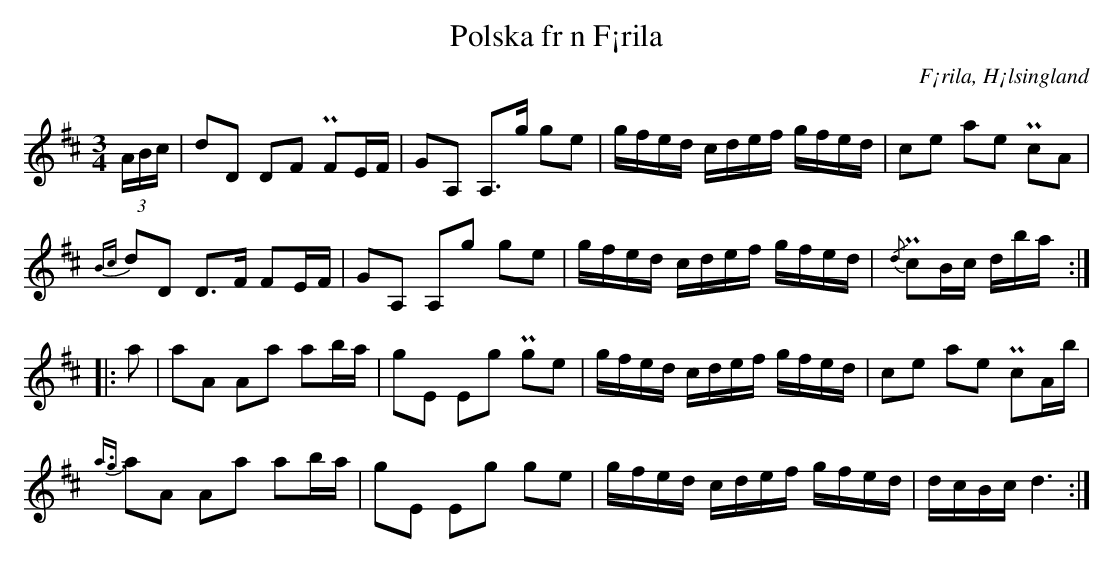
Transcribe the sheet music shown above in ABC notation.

X:1
T:Polska fr n F¡rila
O:F¡rila, H¡lsingland
M:3/4
L:1/16
U:t=turn
K:D
(3ABc | d2D2 D2F2 PF2EF | G2A,2 A,2>g2 g2e2 | gfed cdef gfed | c2e2 a2e2 Pc2A2 |
{Bc}d2D2 D2>F2 F2EF | G2A,2 A,2g2 g2e2 | gfed cdef gfed | {/d}Pc2Bc dba ::
a2 | a2A2 A2a2 a2ba | g2E2 E2g2 Pg2e2 | gfed cdef gfed | c2e2 a2e2 Pc2A2/2b2/2 |
{a3/2g3/2}a2A2 A2a2 a2ba | g2E2 E2g2 g2e2 | gfed cdef gfed | dcBc d6 :|
